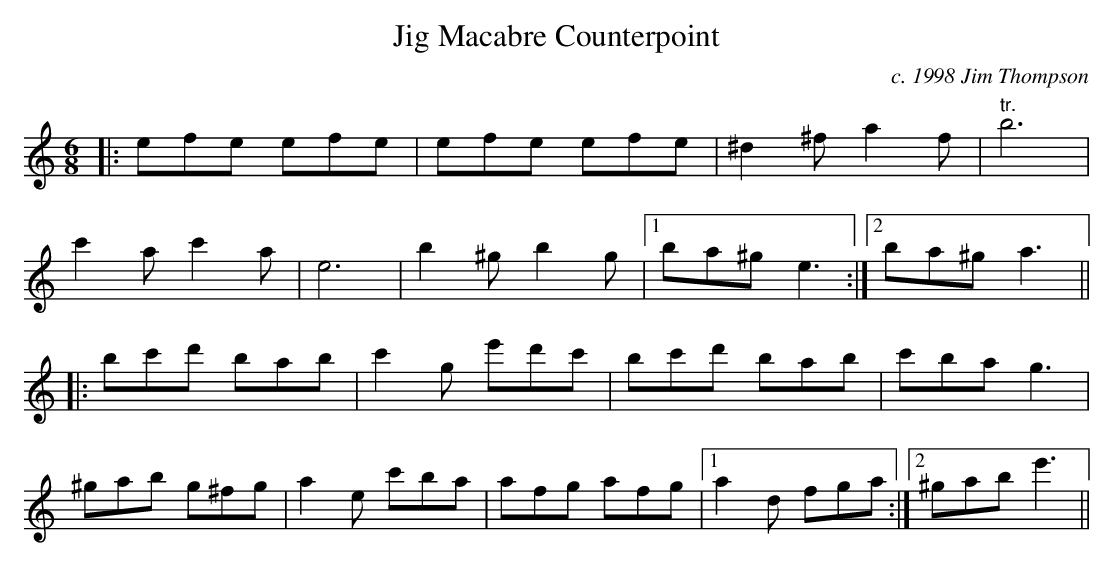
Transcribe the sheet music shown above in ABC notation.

X:1
T:Jig Macabre Counterpoint
C:c. 1998 Jim Thompson
E:14                   % note spacing
M:6/8
K:Am
|:efe efe|efe efe|^d2^f a2f|"tr."b6|
c'2a c'2a|e6|b2^g b2g|1ba^g e3:|2ba^g a3||
|:bc'd' bab|c'2g e'd'c'|bc'd' bab|c'ba g3|
^gab g^fg|a2e c'ba|afg afg|1a2d fga:|2^gab e'3||
